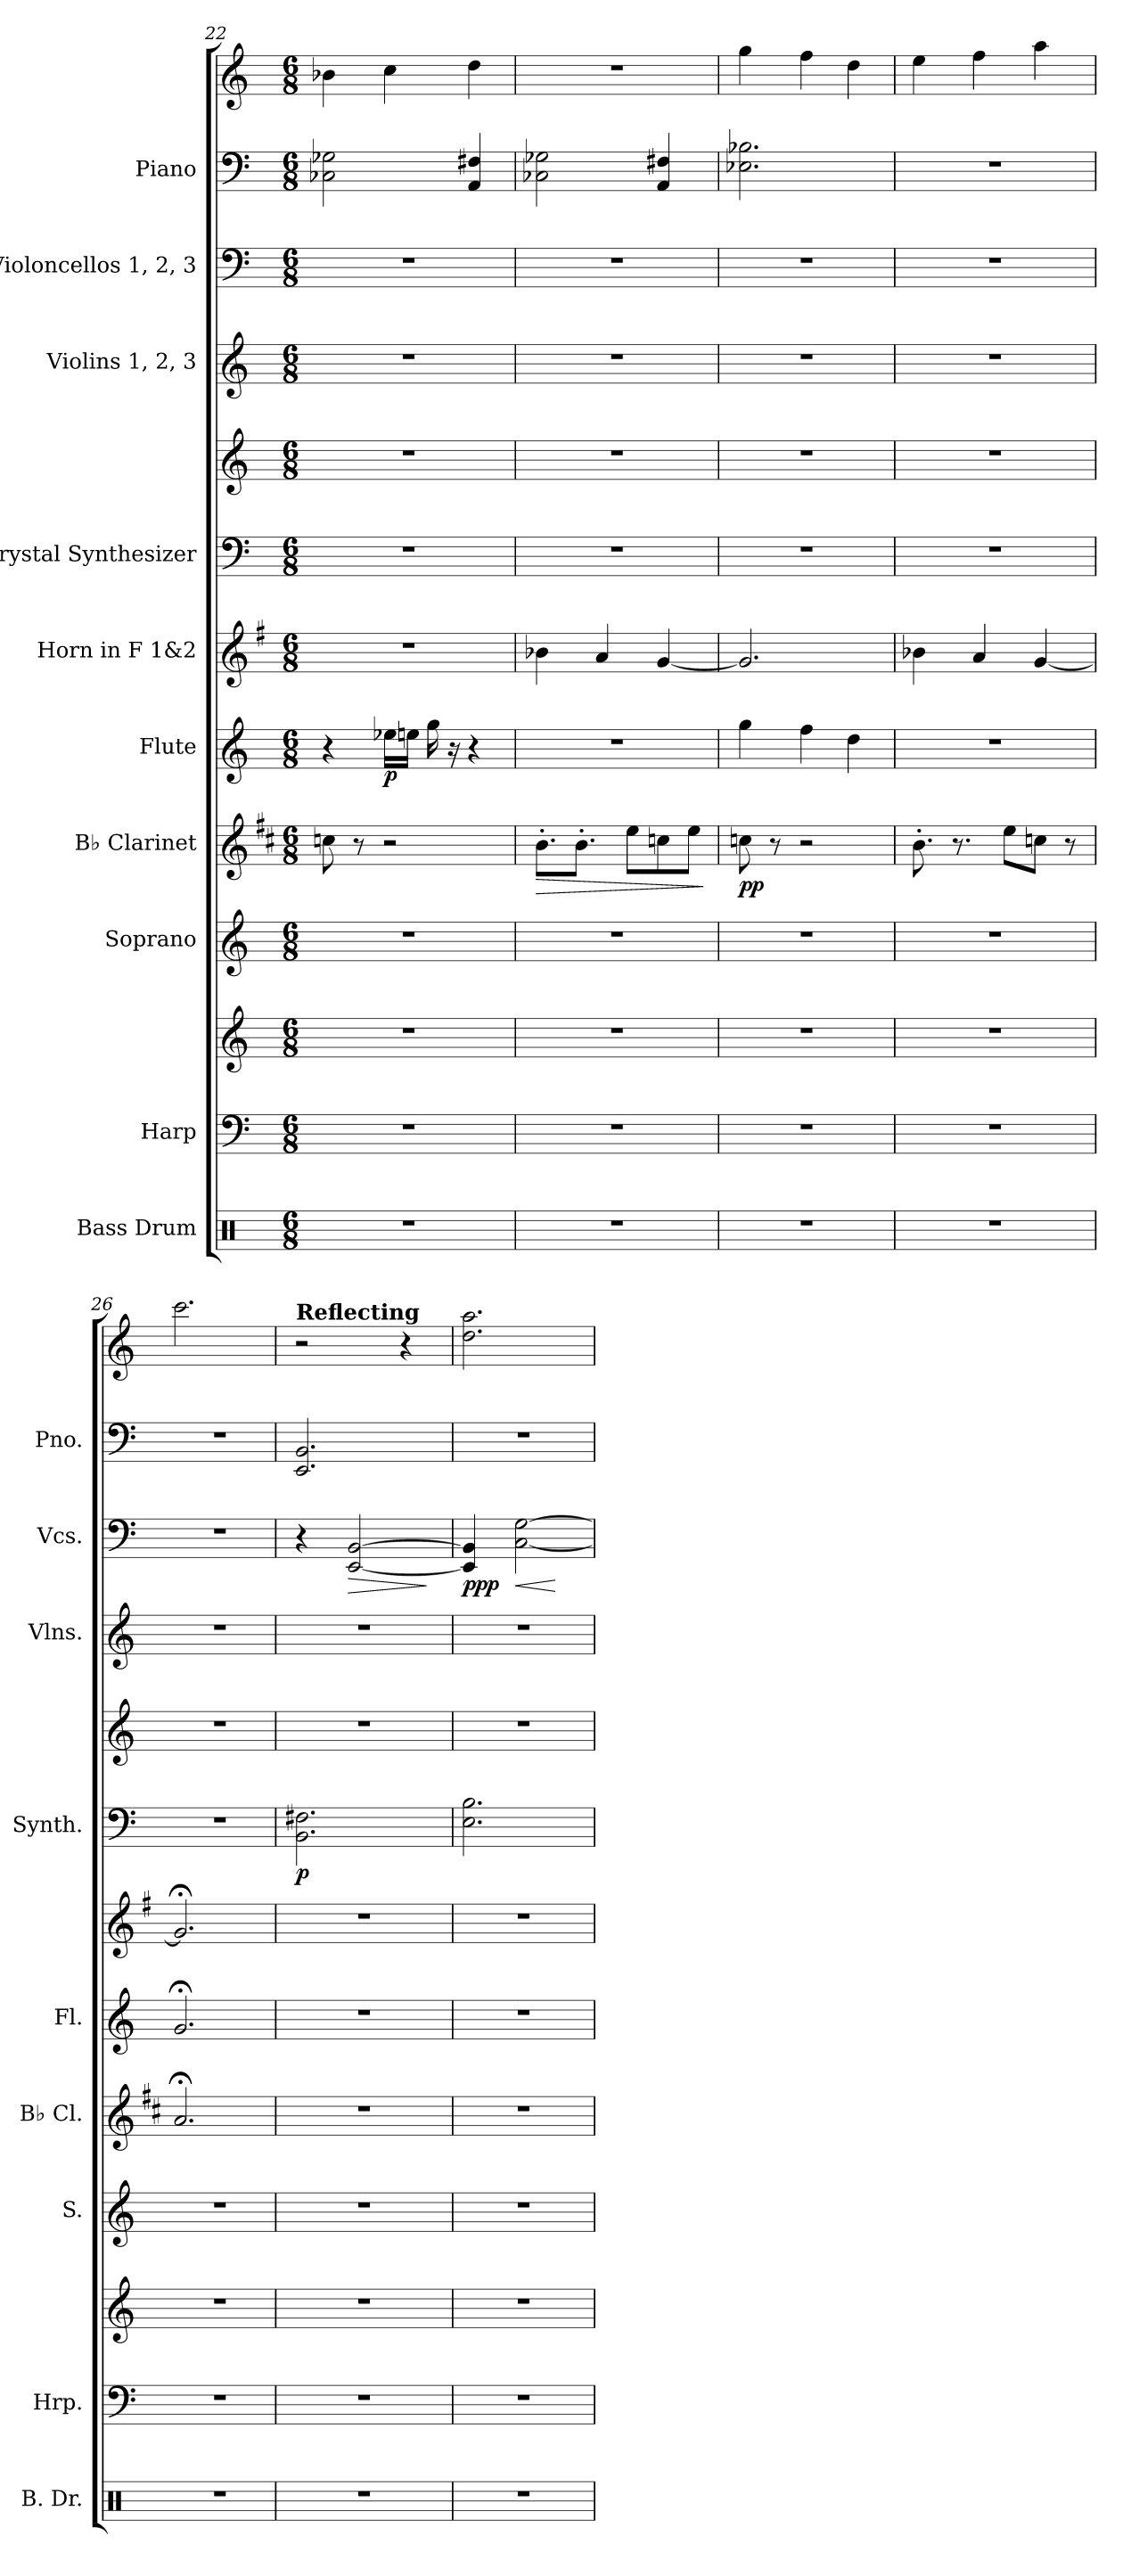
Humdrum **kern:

**kern	**kern	**kern	**kern	**kern	**dynam	**kern	**dynam	**kern	**kern	**kern	**dynam	**kern	**kern	**dynam	**kern	**kern
*part10	*part9	*part9	*part8	*part7	*part7	*part6	*part6	*part5	*part4	*part4	*part4	*part3	*part2	*part2	*part1	*part1
*staff13	*staff12	*staff11	*staff10	*staff9	*staff9	*staff8	*staff8	*staff7	*staff6	*staff5	*staff5/6	*staff4	*staff3	*staff3	*staff2	*staff1
*I"Bass Drum	*I"Harp	*	*I"Soprano	*I"B♭ Clarinet	*	*I"Flute	*	*I"Horn in F 1&amp;2	*I"Crystal Synthesizer	*	*	*I"Violins 1, 2, 3	*I"Violoncellos 1, 2, 3	*	*I"Piano	*
*I'B. Dr.	*I'Hrp.	*	*I'S.	*I'B♭ Cl.	*	*I'Fl.	*	*	*I'Synth.	*	*	*I'Vlns.	*I'Vcs.	*	*I'Pno.	*
*clefX	*clefF4	*clefG2	*clefG2	*clefG2	*	*clefG2	*	*clefG2	*clefF4	*clefG2	*	*clefG2	*clefF4	*	*clefF4	*clefG2
*	*	*	*	*ITrd1c2	*	*	*	*ITrd4c7	*	*	*	*	*	*	*	*
*k[]	*k[]	*k[]	*k[]	*k[]	*	*k[]	*	*k[]	*k[]	*k[]	*	*k[]	*k[]	*	*k[]	*k[]
*M6/8	*M6/8	*M6/8	*M6/8	*M6/8	*	*M6/8	*	*M6/8	*M6/8	*M6/8	*	*M6/8	*M6/8	*	*M6/8	*M6/8
=22	=22	=22	=22	=22	=22	=22	=22	=22	=22	=22	=22	=22	=22	=22	=22	=22
2.r	2.r	2.r	2.r	8b-X\	.	4r	.	2.r	2.r	2.r	.	2.r	2.r	.	2C-X\ 2G-X\	4b-X\
.	.	.	.	8r	.	.	.	.	.	.	.	.	.	.	.	.
!	!	!	!	!	!	!	!LO:DY:b	!	!	!	!	!	!	!	!	!
.	.	.	.	2r	.	16ee-X\LL	p	.	.	.	.	.	.	.	.	4cc\
.	.	.	.	.	.	16een\JJ	.	.	.	.	.	.	.	.	.	.
.	.	.	.	.	.	16gg\	.	.	.	.	.	.	.	.	.	.
.	.	.	.	.	.	16r	.	.	.	.	.	.	.	.	.	.
.	.	.	.	.	.	4r	.	.	.	.	.	.	.	.	4AA/ 4F#X/	4dd\
=23	=23	=23	=23	=23	=23	=23	=23	=23	=23	=23	=23	=23	=23	=23	=23	=23
!	!	!	!	!	!LO:HP:b	!	!	!	!	!	!	!	!	!	!	!
2.r	2.r	2.r	2.r	8.a'\L	>	2.r	.	4e-X\	2.r	2.r	.	2.r	2.r	.	2C-X\ 2G-X\	2.r
.	.	.	.	8.a'\J	.	.	.	.	.	.	.	.	.	.	.	.
.	.	.	.	.	.	.	.	4d/	.	.	.	.	.	.	.	.
.	.	.	.	8dd\L	.	.	.	.	.	.	.	.	.	.	.	.
.	.	.	.	8b-X\	.	.	.	[4c/	.	.	.	.	.	.	4AA/ 4F#X/	.
.	.	.	.	8dd\J	.	.	.	.	.	.	.	.	.	.	.	.
.	.	.	.	.	]	.	.	.	.	.	.	.	.	.	.	.
=24	=24	=24	=24	=24	=24	=24	=24	=24	=24	=24	=24	=24	=24	=24	=24	=24
!	!	!	!	!	!LO:DY:b	!	!	!	!	!	!	!	!	!	!	!
2.r	2.r	2.r	2.r	8b-X\	pp	4gg\	.	2.c/]	2.r	2.r	.	2.r	2.r	.	2.E-X\ 2.B-X\	4gg\
.	.	.	.	8r	.	.	.	.	.	.	.	.	.	.	.	.
.	.	.	.	2r	.	4ff\	.	.	.	.	.	.	.	.	.	4ff\
.	.	.	.	.	.	4dd\	.	.	.	.	.	.	.	.	.	4dd\
!!LO:PB:g=z
=25	=25	=25	=25	=25	=25	=25	=25	=25	=25	=25	=25	=25	=25	=25	=25	=25
2.r	2.r	2.r	2.r	8.a'\	.	2.r	.	4e-X\	2.r	2.r	.	2.r	2.r	.	2.r	4ee\
.	.	.	.	8.r	.	.	.	.	.	.	.	.	.	.	.	.
.	.	.	.	.	.	.	.	4d/	.	.	.	.	.	.	.	4ff\
.	.	.	.	8dd\L	.	.	.	.	.	.	.	.	.	.	.	.
.	.	.	.	8b-X\J	.	.	.	[4c/	.	.	.	.	.	.	.	4aa\
.	.	.	.	8r	.	.	.	.	.	.	.	.	.	.	.	.
=26	=26	=26	=26	=26	=26	=26	=26	=26	=26	=26	=26	=26	=26	=26	=26	=26
2.r	2.r	2.r	2.r	2.g;</	.	2.g;</	.	2.c;</]	2.r	2.r	.	2.r	2.r	.	2.r	2.ccc\
=27	=27	=27	=27	=27	=27	=27	=27	=27	=27	=27	=27	=27	=27	=27	=27	=27
*	*	*	*	*	*	*	*	*	*	*	*	*	*	*	*	*MM50
!	!	!	!	!	!	!	!	!	!	!	!	!	!	!	!	!LO:TX:a:B:t=Reflecting
!	!	!	!	!	!	!	!	!	!	!	!LO:DY:b=2	!	!	!	!	!
2.r	2.r	2.r	2.r	2.r	.	2.r	.	2.r	2.BB\ 2.F#X\	2.r	p	2.r	4r	.	2.EE/ 2.BB/	2r
!	!	!	!	!	!	!	!	!	!	!	!	!	!	!LO:HP:b	!	!
.	.	.	.	.	.	.	.	.	.	.	.	.	[2EE/ [2BB/	>	.	.
.	.	.	.	.	.	.	.	.	.	.	.	.	.	.	.	4r
.	.	.	.	.	.	.	.	.	.	.	.	.	.	]	.	.
=28	=28	=28	=28	=28	=28	=28	=28	=28	=28	=28	=28	=28	=28	=28	=28	=28
!	!	!	!	!	!	!	!	!	!	!	!	!	!	!LO:DY:b	!	!
2.r	2.r	2.r	2.r	2.r	.	2.r	.	2.r	2.E\ 2.B\	2.r	.	2.r	4EE/] 4BB/]	ppp	2.r	2.dd\ 2.aa\
!	!	!	!	!	!	!	!	!	!	!	!	!	!	!LO:HP:b	!	!
.	.	.	.	.	.	.	.	.	.	.	.	.	[2C\ [2G\	<	.	.
.	.	.	.	.	.	.	.	.	.	.	.	.	.	[	.	.
=	=	=	=	=	=	=	=	=	=	=	=	=	=	=	=	=
*-	*-	*-	*-	*-	*-	*-	*-	*-	*-	*-	*-	*-	*-	*-	*-	*-
